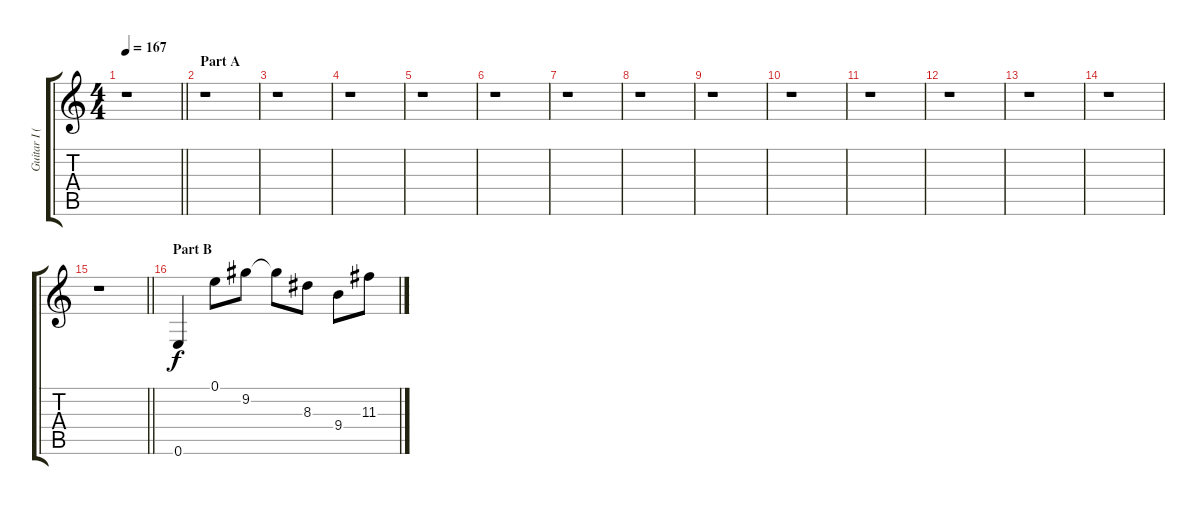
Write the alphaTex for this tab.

\track ("Guitar I (Ken)" "Guitar I (") {mute instrument electricguitarclean}
\staff {score tabs}
\tuning (E4 B3 G3 D3 A2 E2) {hide}
\ts (4 4)
\tempo 167
\clef g2
\barLineRight lightlight
\ks c
r.1{dy f instrument electricguitarclean} |
\section ("" "Part A")
r.1 |
r.1 |
r.1 |
r.1 |
r.1 |
r.1 |
r.1 |
r.1 |
r.1 |
r.1 |
r.1 |
r.1 |
r.1 |
\barLineRight lightlight
r.1 |
\section ("" "Part B")
0.6.4 0.1.8 9.2.8 9.2{t}.8 8.3.8 9.4.8 11.3.8
